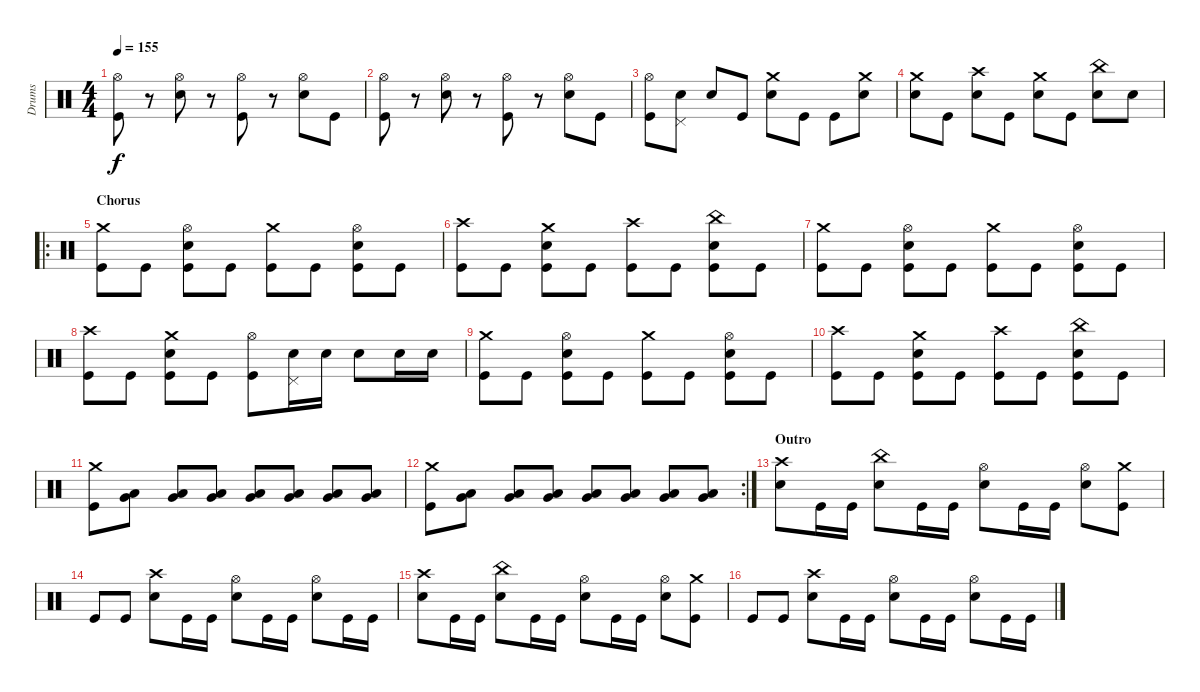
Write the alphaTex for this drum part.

\track ("Drums" "Drums") {instrument percussion}
\staff {score}
\articulation defaults
\ts (4 4)
\tempo 155
\clef neutral
\ks c
("Hi-Hat (open)" "Kick (hit)").8{dy f} r.8 ("Hi-Hat (open)" "Electric Snare (hit)").8 r.8 ("Hi-Hat (open)" "Kick (hit)").8 r.8 ("Hi-Hat (open)" "Electric Snare (hit)").8 "Kick (hit)".8 |
("Hi-Hat (open)" "Kick (hit)").8 r.8 ("Hi-Hat (open)" "Electric Snare (hit)").8 r.8 ("Hi-Hat (open)" "Kick (hit)").8 r.8 ("Hi-Hat (open)" "Electric Snare (hit)").8 "Kick (hit)".8 |
("Hi-Hat (open)" "Kick (hit)").8 ("Pedal Hi-Hat (hit)" "Electric Snare (hit)").8 "Electric Snare (hit)".8 "Kick (hit)".8 ("Crash medium (hit)" "Electric Snare (hit)").8 "Kick (hit)".8 "Kick (hit)".8 ("Crash medium (hit)" "Electric Snare (hit)").8 |
("Crash medium (hit)" "Electric Snare (hit)").8 "Kick (hit)".8 ("Crash high (hit)" "Electric Snare (hit)").8 "Kick (hit)".8 ("Crash medium (hit)" "Electric Snare (hit)").8 "Kick (hit)".8 ("China (hit)" "Electric Snare (hit)").8 "Electric Snare (hit)".8 |
\ro
\section ("" "Chorus")
("Crash medium (hit)" "Kick (hit)").8 "Kick (hit)".8 ("Hi-Hat (open)" "Electric Snare (hit)" "Kick (hit)").8 "Kick (hit)".8 ("Crash medium (hit)" "Kick (hit)").8 "Kick (hit)".8 ("Hi-Hat (open)" "Electric Snare (hit)" "Kick (hit)").8 "Kick (hit)".8 |
("Crash high (hit)" "Kick (hit)").8 "Kick (hit)".8 ("Crash medium (hit)" "Electric Snare (hit)" "Kick (hit)").8 "Kick (hit)".8 ("Crash high (hit)" "Kick (hit)").8 "Kick (hit)".8 ("China (hit)" "Electric Snare (hit)" "Kick (hit)").8 "Kick (hit)".8 |
("Crash medium (hit)" "Kick (hit)").8 "Kick (hit)".8 ("Hi-Hat (open)" "Electric Snare (hit)" "Kick (hit)").8 "Kick (hit)".8 ("Crash medium (hit)" "Kick (hit)").8 "Kick (hit)".8 ("Hi-Hat (open)" "Electric Snare (hit)" "Kick (hit)").8 "Kick (hit)".8 |
("Crash high (hit)" "Kick (hit)").8 "Kick (hit)".8 ("Crash medium (hit)" "Electric Snare (hit)" "Kick (hit)").8 "Kick (hit)".8 ("Hi-Hat (open)" "Kick (hit)").8 ("Pedal Hi-Hat (hit)" "Electric Snare (hit)").16 "Electric Snare (hit)".16 "Electric Snare (hit)".8 "Electric Snare (hit)".16 "Electric Snare (hit)".16 |
("Crash medium (hit)" "Kick (hit)").8 "Kick (hit)".8 ("Hi-Hat (open)" "Electric Snare (hit)" "Kick (hit)").8 "Kick (hit)".8 ("Crash medium (hit)" "Kick (hit)").8 "Kick (hit)".8 ("Hi-Hat (open)" "Electric Snare (hit)" "Kick (hit)").8 "Kick (hit)".8 |
("Crash high (hit)" "Kick (hit)").8 "Kick (hit)".8 ("Crash medium (hit)" "Electric Snare (hit)" "Kick (hit)").8 "Kick (hit)".8 ("Crash high (hit)" "Kick (hit)").8 "Kick (hit)".8 ("China (hit)" "Electric Snare (hit)" "Kick (hit)").8 "Kick (hit)".8 |
("Crash medium (hit)" "Kick (hit)").8 ("Low Tom (hit)" "Very Low Tom (hit)").8 ("Low Tom (hit)" "Very Low Tom (hit)").8 ("Low Tom (hit)" "Very Low Tom (hit)").8 ("Low Tom (hit)" "Very Low Tom (hit)").8 ("Low Tom (hit)" "Very Low Tom (hit)").8 ("Low Tom (hit)" "Very Low Tom (hit)").8 ("Low Tom (hit)" "Very Low Tom (hit)").8 |
\rc 2
("Crash medium (hit)" "Kick (hit)").8 ("Low Tom (hit)" "Very Low Tom (hit)").8 ("Low Tom (hit)" "Very Low Tom (hit)").8 ("Low Tom (hit)" "Very Low Tom (hit)").8 ("Low Tom (hit)" "Very Low Tom (hit)").8 ("Low Tom (hit)" "Very Low Tom (hit)").8 ("Low Tom (hit)" "Very Low Tom (hit)").8 ("Low Tom (hit)" "Very Low Tom (hit)").8 |
\section ("" "Outro")
("Crash high (hit)" "Electric Snare (hit)").8 "Kick (hit)".16 "Kick (hit)".16 ("China (hit)" "Electric Snare (hit)").8 "Kick (hit)".16 "Kick (hit)".16 ("Hi-Hat (open)" "Electric Snare (hit)").8 "Kick (hit)".16 "Kick (hit)".16 ("Hi-Hat (open)" "Electric Snare (hit)").8 ("Crash medium (hit)" "Kick (hit)").8 |
"Kick (hit)".8 "Kick (hit)".8 ("Crash high (hit)" "Electric Snare (hit)").8 "Kick (hit)".16 "Kick (hit)".16 ("Hi-Hat (open)" "Electric Snare (hit)").8 "Kick (hit)".16 "Kick (hit)".16 ("Hi-Hat (open)" "Electric Snare (hit)").8 "Kick (hit)".16 "Kick (hit)".16 |
("Crash high (hit)" "Electric Snare (hit)").8 "Kick (hit)".16 "Kick (hit)".16 ("China (hit)" "Electric Snare (hit)").8 "Kick (hit)".16 "Kick (hit)".16 ("Hi-Hat (open)" "Electric Snare (hit)").8 "Kick (hit)".16 "Kick (hit)".16 ("Hi-Hat (open)" "Electric Snare (hit)").8 ("Crash medium (hit)" "Kick (hit)").8 |
"Kick (hit)".8 "Kick (hit)".8 ("Crash high (hit)" "Electric Snare (hit)").8 "Kick (hit)".16 "Kick (hit)".16 ("Hi-Hat (open)" "Electric Snare (hit)").8 "Kick (hit)".16 "Kick (hit)".16 ("Hi-Hat (open)" "Electric Snare (hit)").8 "Kick (hit)".16 "Kick (hit)".16
